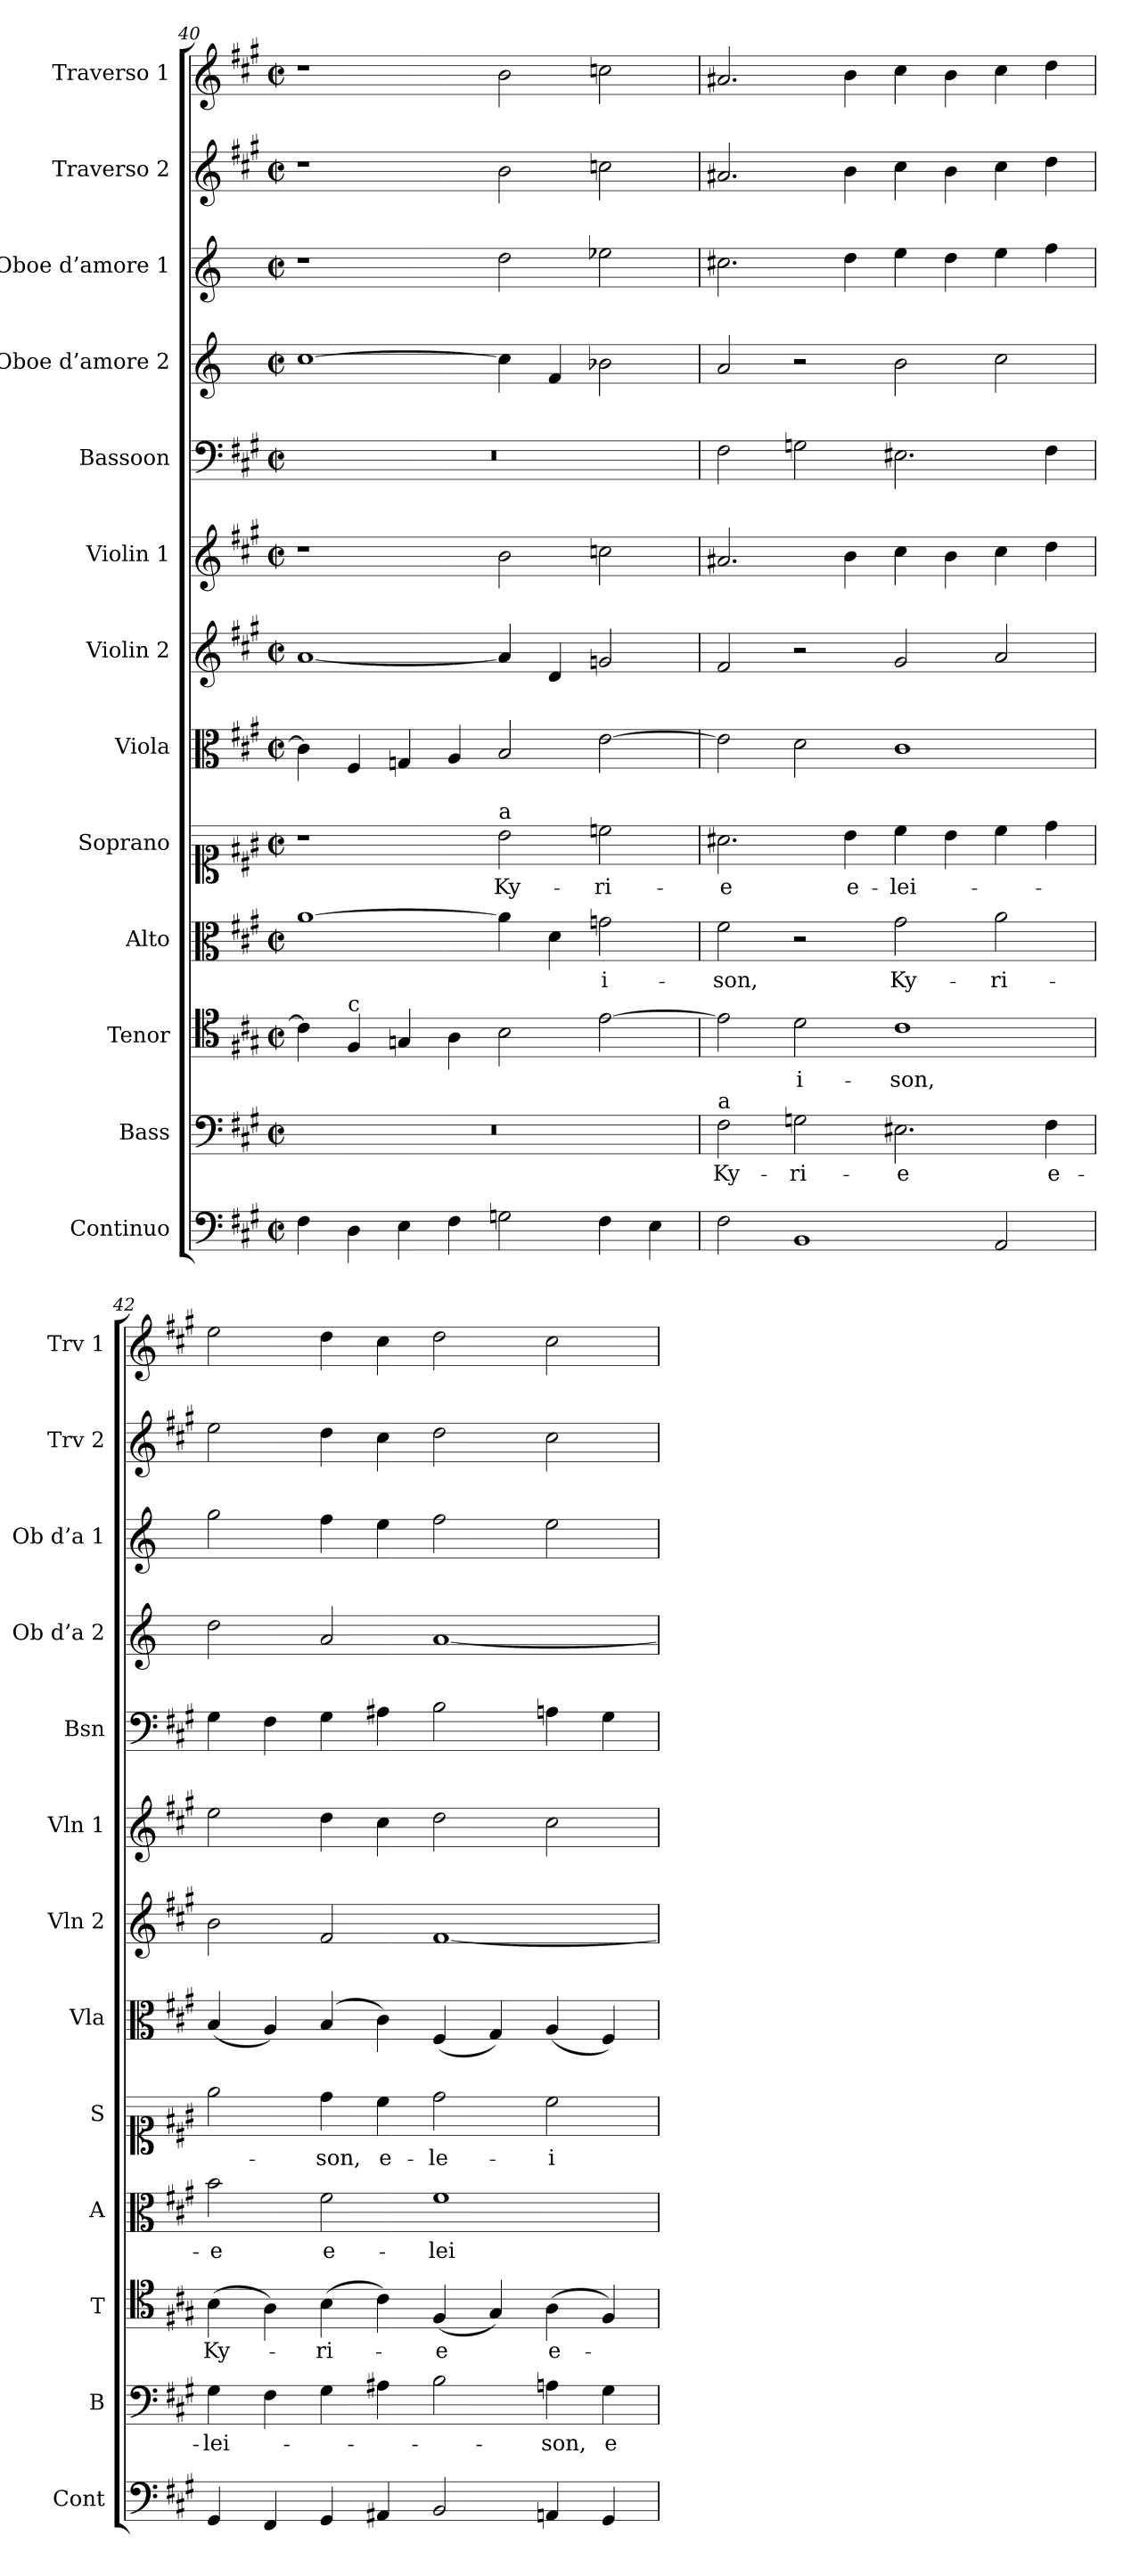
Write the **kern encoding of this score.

**kern	**kern	**text	**kern	**text	**kern	**text	**kern	**text	**kern	**kern	**kern	**kern	**kern	**kern	**kern	**kern
*part13	*part12	*part12	*part11	*part11	*part10	*part10	*part9	*part9	*part8	*part7	*part6	*part5	*part4	*part3	*part2	*part1
*staff13	*staff12	*staff12	*staff11	*staff11	*staff10	*staff10	*staff9	*staff9	*staff8	*staff7	*staff6	*staff5	*staff4	*staff3	*staff2	*staff1
*I"Continuo	*I"Bass	*	*I"Tenor	*	*I"Alto	*	*I"Soprano	*	*I"Viola	*I"Violin 2	*I"Violin 1	*I"Bassoon	*I"Oboe d’amore 2	*I"Oboe d’amore 1	*I"Traverso 2	*I"Traverso 1
*I'Cont	*I'B	*	*I'T	*	*I'A	*	*I'S	*	*I'Vla	*I'Vln 2	*I'Vln 1	*I'Bsn	*I'Ob d’a 2	*I'Ob d’a 1	*I'Trv 2	*I'Trv 1
!!LO:PB:g=z
*clefF4	*clefF4	*	*clefC4	*	*clefC3	*	*clefC1	*	*clefC3	*clefG2	*clefG2	*clefF4	*clefG2	*clefG2	*clefG2	*clefG2
*	*	*	*	*	*	*	*	*	*	*	*	*	*ITrd2c3	*ITrd2c3	*	*
*k[f#c#g#]	*k[f#c#g#]	*	*k[f#c#g#]	*	*k[f#c#g#]	*	*k[f#c#g#]	*	*k[f#c#g#]	*k[f#c#g#]	*k[f#c#g#]	*k[f#c#g#]	*k[f#c#g#]	*k[f#c#g#]	*k[f#c#g#]	*k[f#c#g#]
*M4/2	*M4/2	*	*M4/2	*	*M4/2	*	*M4/2	*	*M4/2	*M4/2	*M4/2	*M4/2	*M4/2	*M4/2	*M4/2	*M4/2
*met(c|)	*met(c|)	*	*met(c|)	*	*met(c|)	*	*met(c|)	*	*met(c|)	*met(c|)	*met(c|)	*met(c|)	*met(c|)	*met(c|)	*met(c|)	*met(c|)
=40	=40	=40	=40	=40	=40	=40	=40	=40	=40	=40	=40	=40	=40	=40	=40	=40
4F#\	0r	.	4c#\]	.	[1a	.	1r	.	4c#\]	[1a	1r	0r	[1a	1r	1r	1r
!	!	!	!LO:TX:a:t=c	!	!	!	!	!	!	!	!	!	!	!	!	!
4D\	.	.	4F#/	.	.	.	.	.	4F#/	.	.	.	.	.	.	.
4E\	.	.	4Gn/	.	.	.	.	.	4Gn/	.	.	.	.	.	.	.
4F#\	.	.	4A\	.	.	.	.	.	4A/	.	.	.	.	.	.	.
!	!	!	!	!	!	!	!LO:TX:a:t=a	!	!	!	!	!	!	!	!	!
!	!	!	!	!	!	!	!	!LO:LY:b	!	!	!	!	!	!	!	!
2Gn\	.	.	2B\	.	4a\]	.	2b\	Ky-	2B/	4a/]	2b\	.	4a\]	2b\	2b\	2b\
.	.	.	.	.	4d\	.	.	.	.	4d/	.	.	4d/	.	.	.
!	!	!	!	!	!	!LO:LY:b	!	!LO:LY:b	!	!	!	!	!	!	!	!
4F#\	.	.	[2e\	.	2gn\	-i-	2ccn\	-ri-	[2e\	2gn/	2ccn\	.	2gn\	2ccn\	2ccn\	2ccn\
4E\	.	.	.	.	.	.	.	.	.	.	.	.	.	.	.	.
=41	=41	=41	=41	=41	=41	=41	=41	=41	=41	=41	=41	=41	=41	=41	=41	=41
!	!LO:TX:a:t=a	!	!	!	!	!	!	!	!	!	!	!	!	!	!	!
!	!	!LO:LY:b	!	!	!	!LO:LY:b	!	!LO:LY:b	!	!	!	!	!	!	!	!
2F#\	2F#\	Ky-	2e\]	.	2f#\	-son,	2.a#X\	-e	2e\]	2f#/	2.a#X/	2F#\	2f#/	2.a#X\	2.a#X/	2.a#X/
!	!	!LO:LY:b	!	!LO:LY:b	!	!	!	!	!	!	!	!	!	!	!	!
1BB	2Gn\	-ri-	2d\	i-	2r	.	.	.	2d\	2r	.	2Gn\	2r	.	.	.
!	!	!	!	!	!	!	!	!LO:LY:b	!	!	!	!	!	!	!	!
.	.	.	.	.	.	.	4b\	e-	.	.	4b\	.	.	4b\	4b\	4b\
!	!	!LO:LY:b	!	!LO:LY:b	!	!LO:LY:b	!	!LO:LY:b	!	!	!	!	!	!	!	!
.	2.E#X\	-e	1c#	-son,	2g#\	Ky-	4cc#\	-lei-	1c#	2g#/	4cc#\	2.E#X\	2g#\	4cc#\	4cc#\	4cc#\
.	.	.	.	.	.	.	4b\	.	.	.	4b\	.	.	4b\	4b\	4b\
!	!	!	!	!	!	!LO:LY:b	!	!	!	!	!	!	!	!	!	!
2AA/	.	.	.	.	2a\	-ri-	4cc#\	.	.	2a/	4cc#\	.	2a\	4cc#\	4cc#\	4cc#\
!	!	!LO:LY:b	!	!	!	!	!	!	!	!	!	!	!	!	!	!
.	4F#\	e-	.	.	.	.	4dd\	.	.	.	4dd\	4F#\	.	4dd\	4dd\	4dd\
=42	=42	=42	=42	=42	=42	=42	=42	=42	=42	=42	=42	=42	=42	=42	=42	=42
!	!	!LO:LY:b	!	!LO:LY:b	!	!LO:LY:b	!	!	!	!	!	!	!	!	!	!
4GG#/	4G#\	-lei-	(4B\	Ky-	2b\	-e	2ee\	.	(4B/	2b\	2ee\	4G#\	2b\	2ee\	2ee\	2ee\
4FF#/	4F#\	.	4A\)	.	.	.	.	.	4A/)	.	.	4F#\	.	.	.	.
!	!	!	!	!LO:LY:b	!	!LO:LY:b	!	!LO:LY:b	!	!	!	!	!	!	!	!
4GG#/	4G#\	.	(4B\	-ri-	2f#\	e-	4dd\	-son,	(4B/	2f#/	4dd\	4G#\	2f#/	4dd\	4dd\	4dd\
!	!	!	!	!	!	!	!	!LO:LY:b	!	!	!	!	!	!	!	!
4AA#X/	4A#X\	.	4c#\)	.	.	.	4cc#\	e-	4c#\)	.	4cc#\	4A#X\	.	4cc#\	4cc#\	4cc#\
!	!	!	!	!LO:LY:b	!	!LO:LY:b	!	!LO:LY:b	!	!	!	!	!	!	!	!
2BB/	2B\	.	(4F#/	-e	1f#	-lei-	2dd\	-le-	(4F#/	[1f#	2dd\	2B\	[1f#	2dd\	2dd\	2dd\
.	.	.	4G#/)	.	.	.	.	.	4G#/)	.	.	.	.	.	.	.
!	!	!LO:LY:b	!	!LO:LY:b	!	!	!	!LO:LY:b	!	!	!	!	!	!	!	!
4AAn/	4An\	-son,	(4A\	e-	.	.	2cc#\	-i-	(4A/	.	2cc#\	4An\	.	2cc#\	2cc#\	2cc#\
!	!	!LO:LY:b	!	!	!	!	!	!	!	!	!	!	!	!	!	!
4GG#/	4G#\	e-	4F#/)	.	.	.	.	.	4F#/)	.	.	4G#\	.	.	.	.
=	=	=	=	=	=	=	=	=	=	=	=	=	=	=	=	=
*-	*-	*-	*-	*-	*-	*-	*-	*-	*-	*-	*-	*-	*-	*-	*-	*-
